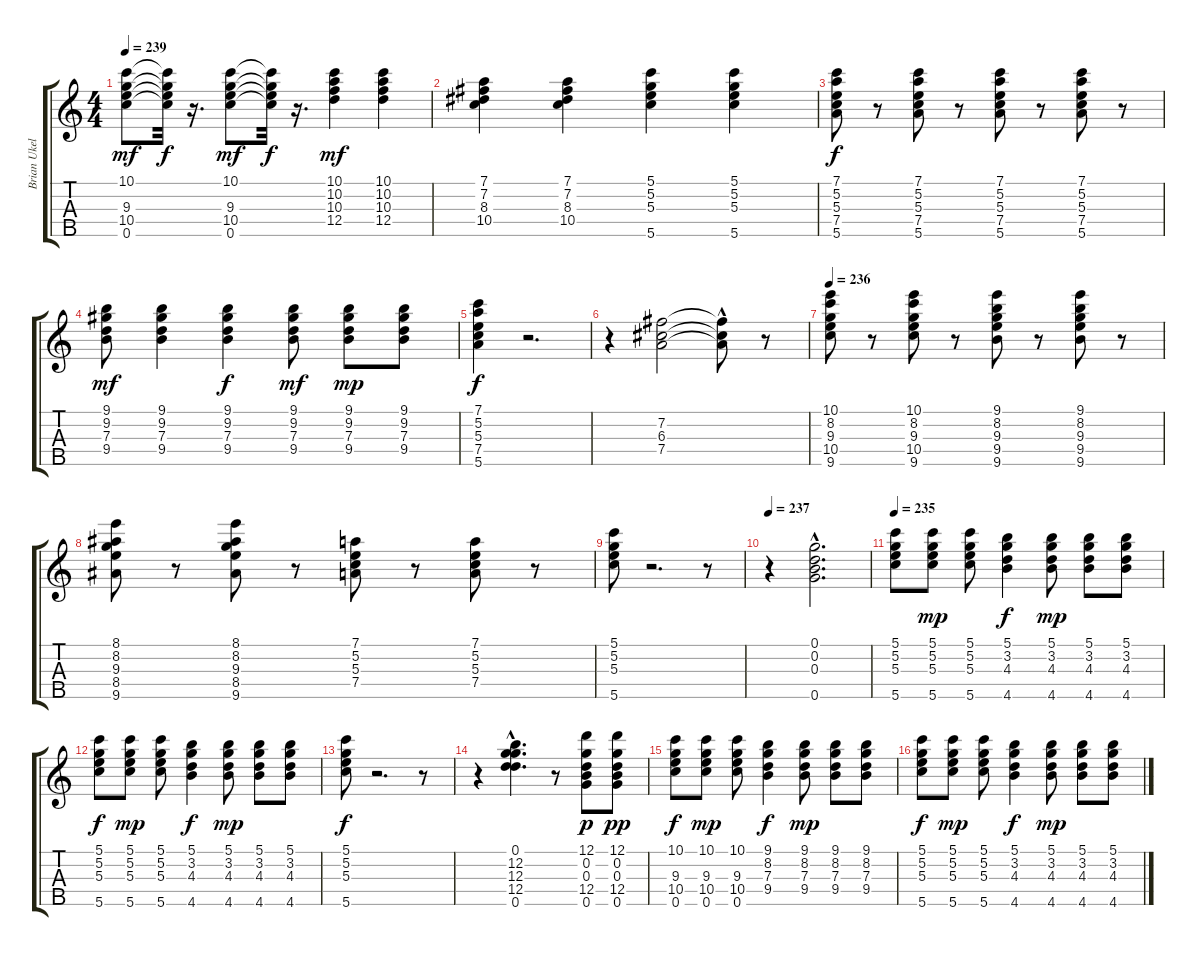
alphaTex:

\track ("Brian Ukelele banjo" "Brian Ukel") {instrument banjo}
\staff {score tabs}
\tuning (D4 B3 G3 D3 G4) {hide}
\displaytranspose 12
\ts (4 4)
\tempo 239
\clef g2
\ks c
(10.1 9.3 10.4 0.5).8{dy mf} (10.1{t} 9.3{t} 10.4{t} 0.5{t}).32{dy f} r.16{d} (10.1 9.3 10.4 0.5).8{dy mf} (10.1{t} 9.3{t} 10.4{t} 0.5{t}).32{dy f} r.16{d} (10.1 10.2 10.3 12.4).4{dy mf} (10.1 10.2 10.3 12.4).4 |
(7.1 7.2 8.3 10.4).4 (7.1 7.2 8.3 10.4).4 (5.1 5.2 5.3 5.5).4 (5.1 5.2 5.3 5.5).4 |
(7.1 5.2 5.3 7.4 5.5).8{dy f} r.8 (7.1 5.2 5.3 7.4 5.5).8 r.8 (7.1 5.2 5.3 7.4 5.5).8 r.8 (7.1 5.2 5.3 7.4 5.5).8 r.8 |
(9.1 9.2 7.3 9.4).8{dy mf} (9.1 9.2 7.3 9.4).4 (9.1 9.2 7.3 9.4).4{dy f} (9.1 9.2 7.3 9.4).8{dy mf} (9.1 9.2 7.3 9.4).8{dy mp} (9.1 9.2 7.3 9.4).8 |
(7.1 5.2 5.3 7.4 5.5).4{dy f} r.2{d} |
r.4 (7.2 6.3 7.4).2 (7.2{t} 6.3{hac t} 7.4{hac t}).8 r.8 |
\tempo 236
(10.1 8.2 9.3 10.4 9.5).8 r.8 (10.1 8.2 9.3 10.4 9.5).8 r.8 (9.1 8.2 9.3 9.4 9.5).8 r.8 (9.1 8.2 9.3 9.4 9.5).8 r.8 |
(8.1 8.2 9.3 8.4 9.5).8 r.8 (8.1 8.2 9.3 8.4 9.5).8 r.8 (7.1 5.2 5.3 7.4).8 r.8 (7.1 5.2 5.3 7.4).8 r.8 |
(5.1 5.2 5.3 5.5).8 r.2{d} r.8 |
\tempo 237
r.4 (0.1{hac} 0.2{hac} 0.3 0.5{hac}).2{d} |
\tempo 235
(5.1 5.2 5.3 5.5).8 (5.1 5.2 5.3 5.5).8{dy mp} (5.1 5.2 5.3 5.5).8 (5.1 3.2 4.3 4.5).4{dy f} (5.1 3.2 4.3 4.5).8{dy mp} (5.1 3.2 4.3 4.5).8 (5.1 3.2 4.3 4.5).8 |
(5.1 5.2 5.3 5.5).8{dy f} (5.1 5.2 5.3 5.5).8{dy mp} (5.1 5.2 5.3 5.5).8 (5.1 3.2 4.3 4.5).4{dy f} (5.1 3.2 4.3 4.5).8{dy mp} (5.1 3.2 4.3 4.5).8 (5.1 3.2 4.3 4.5).8 |
(5.1 5.2 5.3 5.5).8{dy f} r.2{d} r.8 |
r.4 (0.1{hac} 12.2{hac} 12.3{hac} 12.4{hac} 0.5{hac}).4{d} r.8 (12.1 0.2 0.3 12.4 0.5).8{dy p} (12.1 0.2 0.3 12.4 0.5).8{dy pp} |
(10.1 9.3 10.4 0.5).8{dy f} (10.1 9.3 10.4 0.5).8{dy mp} (10.1 9.3 10.4 0.5).8 (9.1 8.2 7.3 9.4).4{dy f} (9.1 8.2 7.3 9.4).8{dy mp} (9.1 8.2 7.3 9.4).8 (9.1 8.2 7.3 9.4).8 |
(5.1 5.2 5.3 5.5).8{dy f} (5.1 5.2 5.3 5.5).8{dy mp} (5.1 5.2 5.3 5.5).8 (5.1 3.2 4.3 4.5).4{dy f} (5.1 3.2 4.3 4.5).8{dy mp} (5.1 3.2 4.3 4.5).8 (5.1 3.2 4.3 4.5).8
